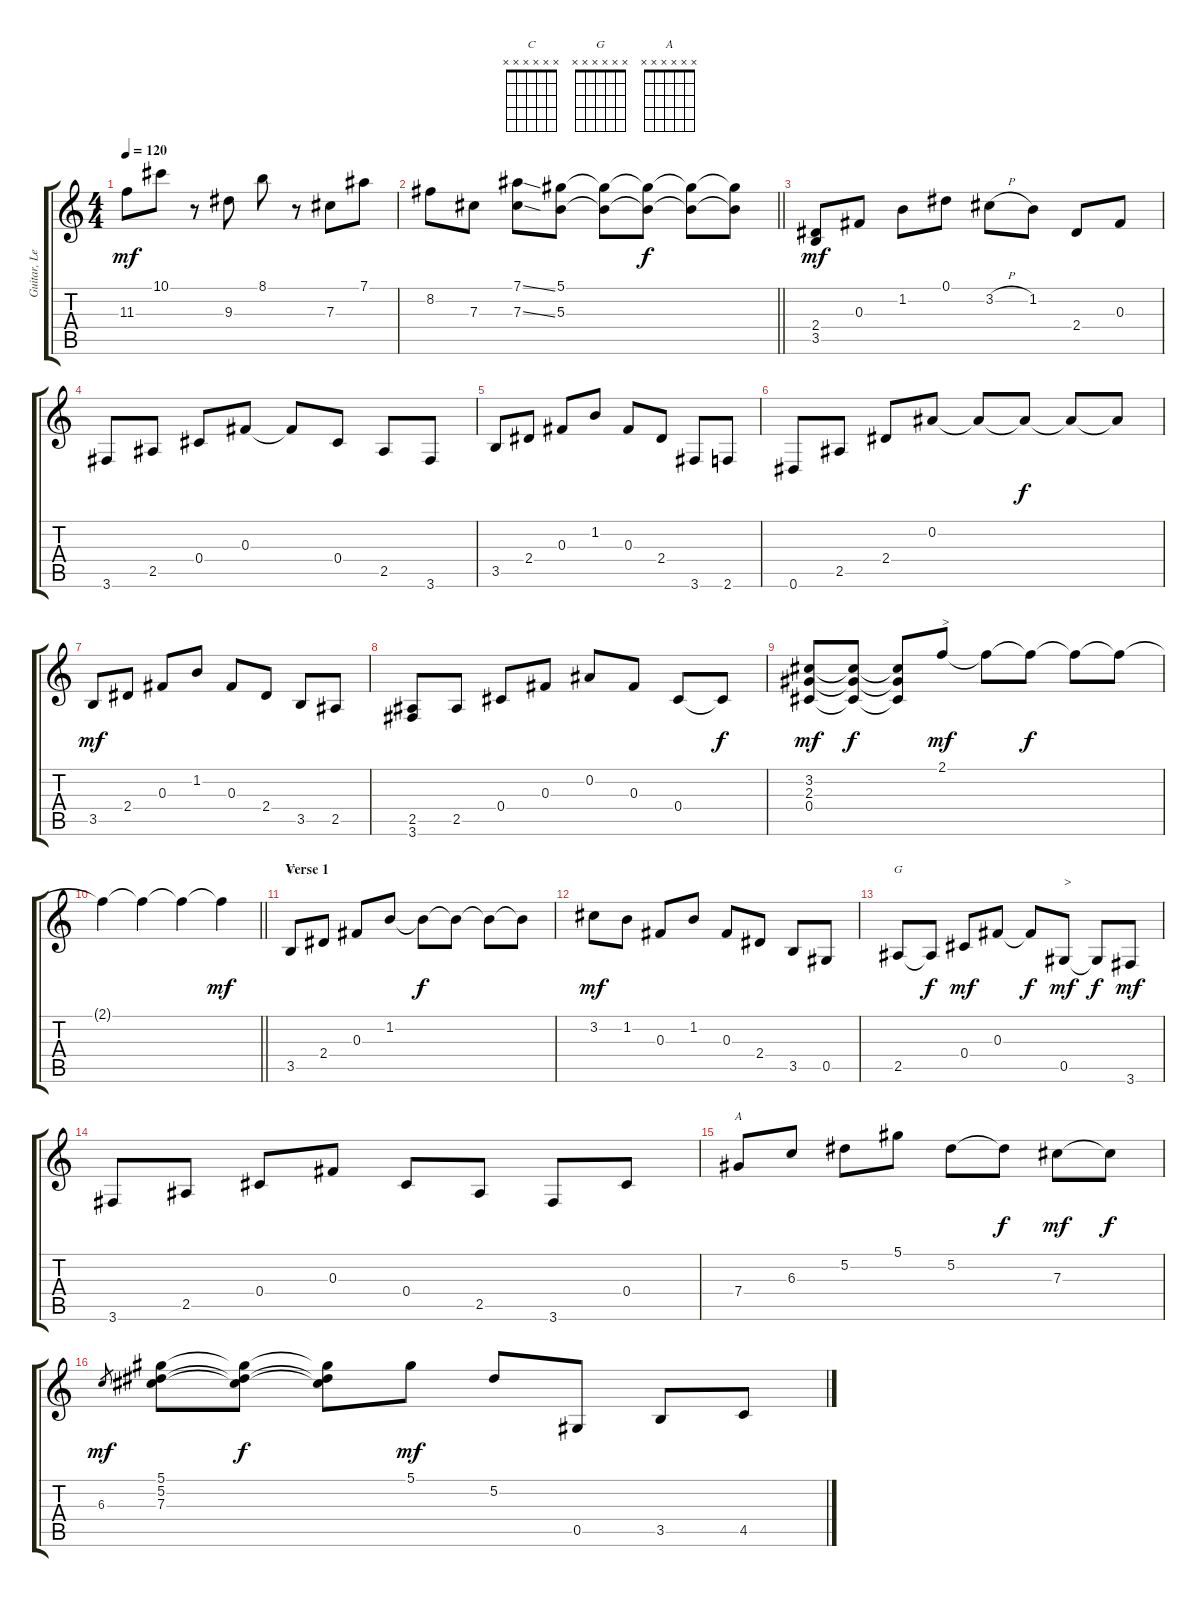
\track ("Guitar, Lead" "Guitar, Le") {instrument acousticguitarsteel}
\staff {score tabs}
\tuning (Eb4 Bb3 Gb3 Db3 Ab2 Eb2) {hide}
\chord ("C" x x x x x x)
\chord ("G" x x x x x x)
\chord ("A" x x x x x x)
\ts (4 4)
\tempo 120
\clef g2
\ks c
11.3.8{dy mf} 10.1.8 r.8 9.3.8 8.1.8 r.8 7.3.8 7.1.8 |
\barLineRight lightlight
8.2.8 7.3.8 (7.1{ss} 7.3{ss}).8 (5.1 5.3).8 (5.1{t} 5.3{t}).8 (5.1{t} 5.3{t}).8{dy f} (5.1{t} 5.3{t}).8 (5.1{t} 5.3{t}).8 |
(2.4 3.5).8{dy mf} 0.3.8 1.2.8 0.1.8 3.2{h}.8 1.2.8 2.4.8 0.3.8 |
3.6.8 2.5.8 0.4.8 0.3.8 0.3{t}.8 0.4.8 2.5.8 3.6.8 |
3.5.8 2.4.8 0.3.8 1.2.8 0.3.8 2.4.8 3.6.8 2.6.8 |
0.6.8 2.5.8 2.4.8 0.2.8 0.2{t}.8 0.2{t}.8{dy f} 0.2{t}.8 0.2{t}.8 |
3.5.8{dy mf} 2.4.8 0.3.8 1.2.8 0.3.8 2.4.8 3.5.8 2.5.8 |
(2.5 3.6).8 2.5.8 0.4.8 0.3.8 0.2.8 0.3.8 0.4.8 0.4{t}.8{dy f} |
(3.2 2.3 0.4).8{dy mf} (3.2{t} 2.3{t} 0.4{t}).8{dy f} (3.2{t} 2.3{t} 0.4{t}).8 2.1.8{txt ">" dy mf} 2.1{t}.8 2.1{t}.8{dy f} 2.1{t}.8 2.1{t}.8 |
\barLineRight lightlight
2.1{t}.4 2.1{t}.4 2.1{t}.4 2.1{t}.4{dy mf} |
\section ("" "Verse 1")
3.5.8{ch "C"} 2.4.8 0.3.8 1.2.8 1.2{t}.8{dy f} 1.2{t}.8 1.2{t}.8 1.2{t}.8 |
3.2.8{dy mf} 1.2.8 0.3.8 1.2.8 0.3.8 2.4.8 3.5.8 0.5.8 |
2.5.8{ch "G"} 2.5{t}.8{dy f} 0.4.8{dy mf} 0.3.8 0.3{t}.8{dy f} 0.5.8{txt ">" dy mf} 0.5{t}.8{dy f} 3.6.8{dy mf} |
3.6.8 2.5.8 0.4.8 0.3.8 0.4.8 2.5.8 3.6.8 0.4.8 |
7.4.8{ch "A"} 6.3.8 5.2.8 5.1.8 5.2.8 5.2{t}.8{dy f} 7.3.8{dy mf} 7.3{t}.8{dy f} |
6.3.8{gr dy mf} (5.1 5.2 7.3).8 (5.1{t} 5.2{t} 7.3{t}).8{dy f} (5.1{t} 5.2{t} 7.3{t}).8 5.1.8{dy mf} 5.2.8 0.5.8 3.5.8 4.5.8
